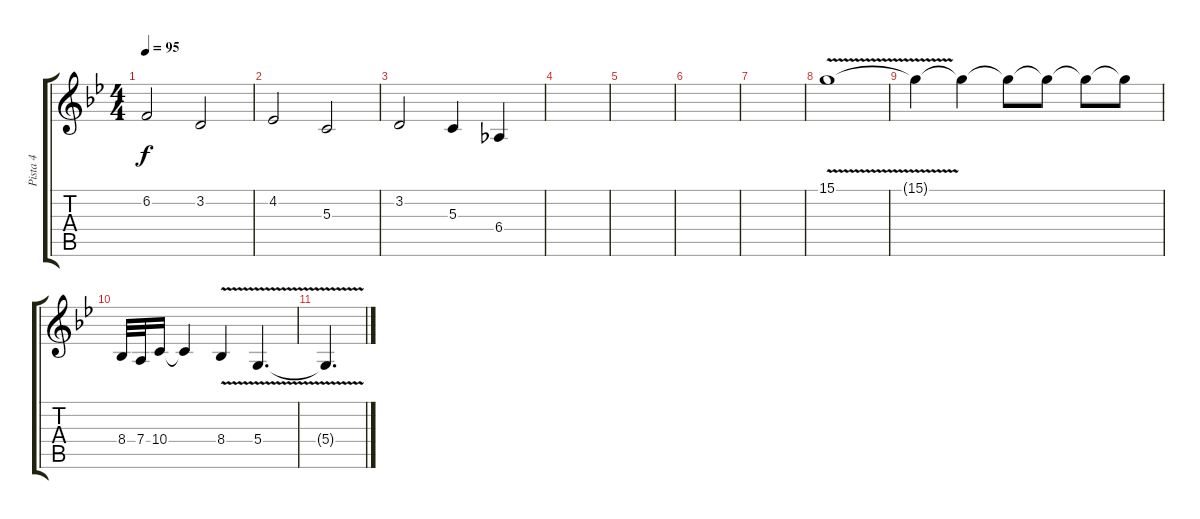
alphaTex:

\track ("Pista 4" "Pista 4") {instrument synthstrings2}
\staff {score tabs}
\tuning (E4 B3 G3 D3 A2 D2) {hide}
\ts (4 4)
\tempo 95
\clef g2
\ks gminor
6.2.2{dy f} 3.2.2 |
4.2.2 5.3.2 |
3.2.2 5.3.4 6.4.4 |
|
|
|
|
15.1{v}.1 |
15.1{t}.4 15.1{t}.4 15.1{t}.8 15.1{t}.8 15.1{t}.8 15.1{t}.8 |
8.4.32 7.4.32 10.4.16 10.4{t}.4 8.4{v}.4 5.4{v}.4{d} |
5.4{t}.4{d}
